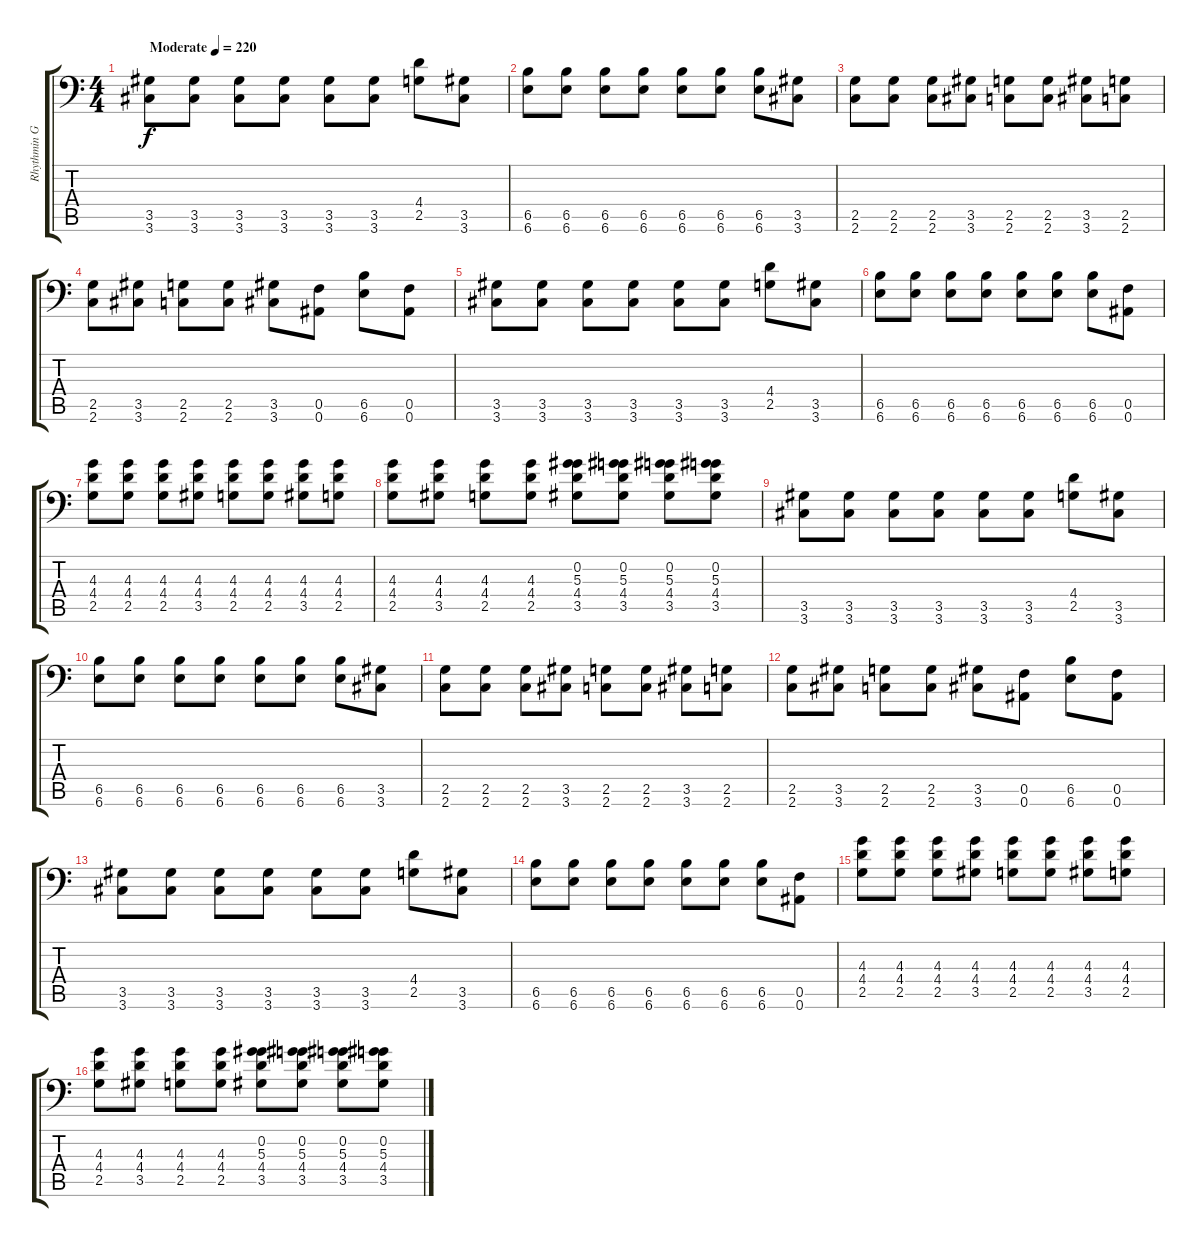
\track ("Rhythmin Guitar #1" "Rhythmin G") {instrument overdrivenguitar}
\staff {score tabs}
\tuning (C4 G3 Eb3 Bb2 F2 Bb1) {hide}
\ts (4 4)
\tempo (220 "Moderate")
\clef f4
\ks c
(3.5 3.6).8{dy f instrument overdrivenguitar} (3.5 3.6).8 (3.5 3.6).8 (3.5 3.6).8 (3.5 3.6).8 (3.5 3.6).8 (4.4 2.5).8 (3.5 3.6).8 |
(6.5 6.6).8 (6.5 6.6).8 (6.5 6.6).8 (6.5 6.6).8 (6.5 6.6).8 (6.5 6.6).8 (6.5 6.6).8 (3.5 3.6).8 |
(2.5 2.6).8 (2.5 2.6).8 (2.5 2.6).8 (3.5 3.6).8 (2.5 2.6).8 (2.5 2.6).8 (3.5 3.6).8 (2.5 2.6).8 |
(2.5 2.6).8 (3.5 3.6).8 (2.5 2.6).8 (2.5 2.6).8 (3.5 3.6).8 (0.5 0.6).8 (6.5 6.6).8 (0.5 0.6).8 |
(3.5 3.6).8 (3.5 3.6).8 (3.5 3.6).8 (3.5 3.6).8 (3.5 3.6).8 (3.5 3.6).8 (4.4 2.5).8 (3.5 3.6).8 |
(6.5 6.6).8 (6.5 6.6).8 (6.5 6.6).8 (6.5 6.6).8 (6.5 6.6).8 (6.5 6.6).8 (6.5 6.6).8 (0.5 0.6).8 |
(4.3 4.4 2.5).8 (4.3 4.4 2.5).8 (4.3 4.4 2.5).8 (4.3 4.4 3.5).8 (4.3 4.4 2.5).8 (4.3 4.4 2.5).8 (4.3 4.4 3.5).8 (4.3 4.4 2.5).8 |
(4.3 4.4 2.5).8 (4.3 4.4 3.5).8 (4.3 4.4 2.5).8 (4.3 4.4 2.5).8 (0.2 5.3 4.4 3.5).8 (0.2 5.3 4.4 3.5).8 (0.2 5.3 4.4 3.5).8 (0.2 5.3 4.4 3.5).8 |
(3.5 3.6).8 (3.5 3.6).8 (3.5 3.6).8 (3.5 3.6).8 (3.5 3.6).8 (3.5 3.6).8 (4.4 2.5).8 (3.5 3.6).8 |
(6.5 6.6).8 (6.5 6.6).8 (6.5 6.6).8 (6.5 6.6).8 (6.5 6.6).8 (6.5 6.6).8 (6.5 6.6).8 (3.5 3.6).8 |
(2.5 2.6).8 (2.5 2.6).8 (2.5 2.6).8 (3.5 3.6).8 (2.5 2.6).8 (2.5 2.6).8 (3.5 3.6).8 (2.5 2.6).8 |
(2.5 2.6).8 (3.5 3.6).8 (2.5 2.6).8 (2.5 2.6).8 (3.5 3.6).8 (0.5 0.6).8 (6.5 6.6).8 (0.5 0.6).8 |
(3.5 3.6).8 (3.5 3.6).8 (3.5 3.6).8 (3.5 3.6).8 (3.5 3.6).8 (3.5 3.6).8 (4.4 2.5).8 (3.5 3.6).8 |
(6.5 6.6).8 (6.5 6.6).8 (6.5 6.6).8 (6.5 6.6).8 (6.5 6.6).8 (6.5 6.6).8 (6.5 6.6).8 (0.5 0.6).8 |
(4.3 4.4 2.5).8 (4.3 4.4 2.5).8 (4.3 4.4 2.5).8 (4.3 4.4 3.5).8 (4.3 4.4 2.5).8 (4.3 4.4 2.5).8 (4.3 4.4 3.5).8 (4.3 4.4 2.5).8 |
(4.3 4.4 2.5).8 (4.3 4.4 3.5).8 (4.3 4.4 2.5).8 (4.3 4.4 2.5).8 (0.2 5.3 4.4 3.5).8 (0.2 5.3 4.4 3.5).8 (0.2 5.3 4.4 3.5).8 (0.2 5.3 4.4 3.5).8
